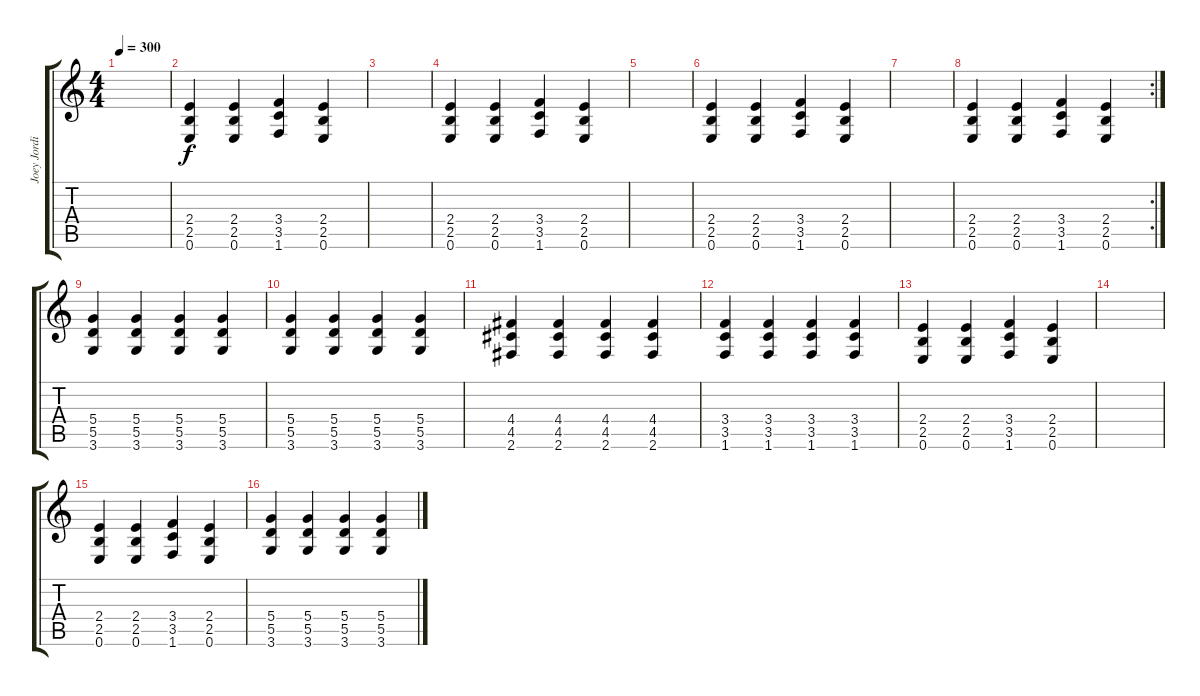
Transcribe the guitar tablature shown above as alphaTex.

\track ("Joey Jordison" "Joey Jordi") {instrument distortionguitar}
\staff {score tabs}
\tuning (E4 B3 G3 D3 A2 E2) {hide}
\ts (4 4)
\tempo 300
\clef g2
\ks c
|
(2.4 2.5 0.6).4 (2.4 2.5 0.6).4 (3.4 3.5 1.6).4 (2.4 2.5 0.6).4 |
|
(2.4 2.5 0.6).4 (2.4 2.5 0.6).4 (3.4 3.5 1.6).4 (2.4 2.5 0.6).4 |
|
(2.4 2.5 0.6).4 (2.4 2.5 0.6).4 (3.4 3.5 1.6).4 (2.4 2.5 0.6).4 |
|
\rc 2
(2.4 2.5 0.6).4 (2.4 2.5 0.6).4 (3.4 3.5 1.6).4 (2.4 2.5 0.6).4 |
(5.4 5.5 3.6).4 (5.4 5.5 3.6).4 (5.4 5.5 3.6).4 (5.4 5.5 3.6).4 |
(5.4 5.5 3.6).4 (5.4 5.5 3.6).4 (5.4 5.5 3.6).4 (5.4 5.5 3.6).4 |
(4.4 4.5 2.6).4 (4.4 4.5 2.6).4 (4.4 4.5 2.6).4 (4.4 4.5 2.6).4 |
(3.4 3.5 1.6).4 (3.4 3.5 1.6).4 (3.4 3.5 1.6).4 (3.4 3.5 1.6).4 |
(2.4 2.5 0.6).4 (2.4 2.5 0.6).4 (3.4 3.5 1.6).4 (2.4 2.5 0.6).4 |
|
(2.4 2.5 0.6).4 (2.4 2.5 0.6).4 (3.4 3.5 1.6).4 (2.4 2.5 0.6).4 |
(5.4 5.5 3.6).4 (5.4 5.5 3.6).4 (5.4 5.5 3.6).4 (5.4 5.5 3.6).4
